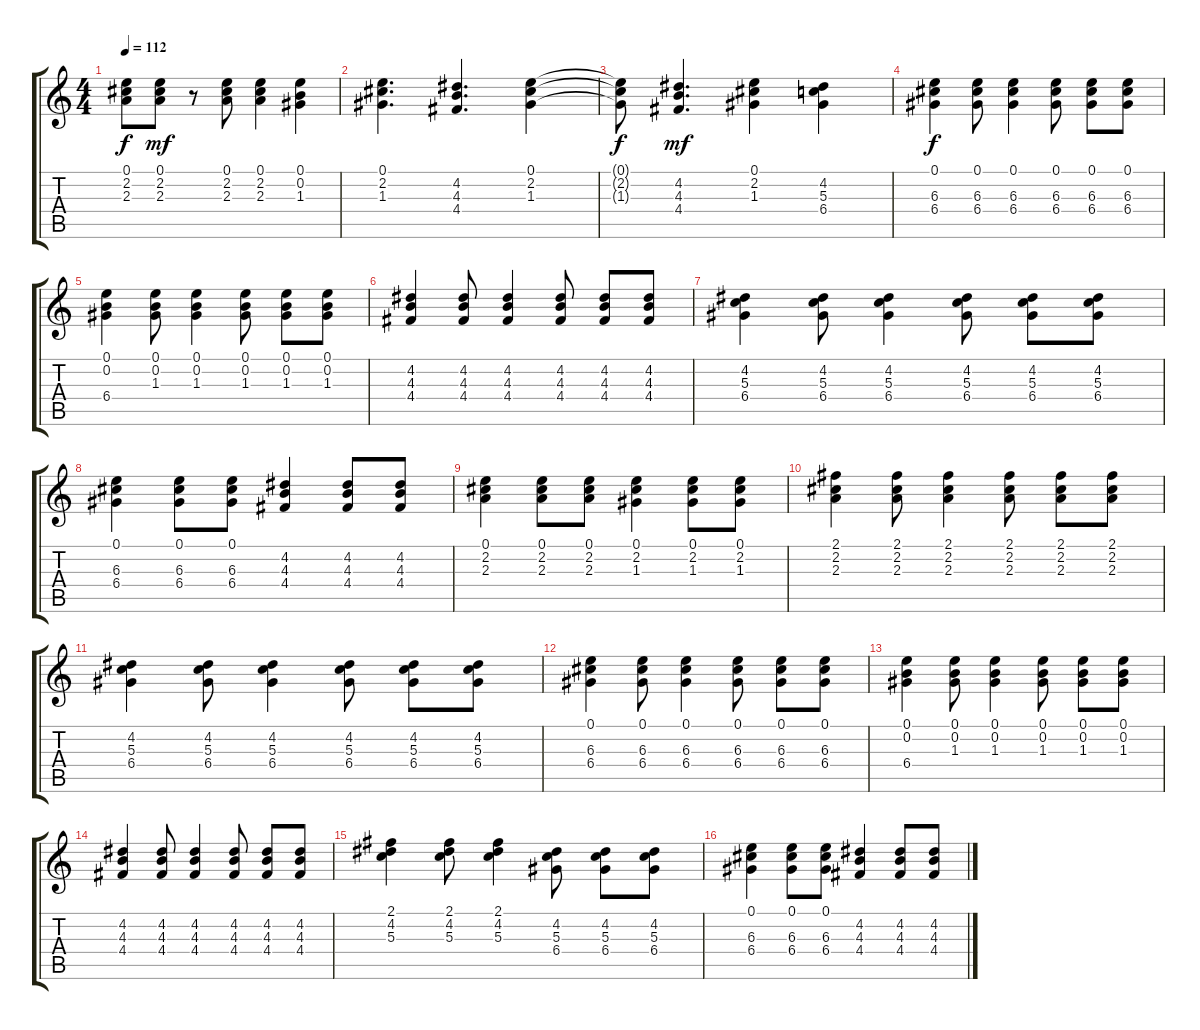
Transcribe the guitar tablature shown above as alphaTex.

\track "" {instrument acousticguitarsteel}
\staff {score tabs}
\tuning (E4 B3 G3 D3 A2 E2) {hide}
\ts (4 4)
\tempo 112
\clef g2
\ks c
(0.1{t} 2.2{t} 2.3{t}).8{dy f} (0.1 2.2 2.3).8{dy mf} r.8 (0.1 2.2 2.3).8 (0.1 2.2 2.3).4 (0.1 0.2 1.3).4 |
(0.1 2.2 1.3).4{d} (4.2 4.3 4.4).4{d} (0.1 2.2 1.3).4 |
(0.1{t} 2.2{t} 1.3{t}).8{dy f} (4.2 4.3 4.4).4{d dy mf} (0.1 2.2 1.3).4 (4.2 5.3 6.4).4 |
(0.1 6.3 6.4).4{dy f} (0.1 6.3 6.4).8 (0.1 6.3 6.4).4 (0.1 6.3 6.4).8 (0.1 6.3 6.4).8 (0.1 6.3 6.4).8 |
(0.1 0.2 6.4).4 (0.1 0.2 1.3).8 (0.1 0.2 1.3).4 (0.1 0.2 1.3).8 (0.1 0.2 1.3).8 (0.1 0.2 1.3).8 |
(4.2 4.3 4.4).4 (4.2 4.3 4.4).8 (4.2 4.3 4.4).4 (4.2 4.3 4.4).8 (4.2 4.3 4.4).8 (4.2 4.3 4.4).8 |
(4.2 5.3 6.4).4 (4.2 5.3 6.4).8 (4.2 5.3 6.4).4 (4.2 5.3 6.4).8 (4.2 5.3 6.4).8 (4.2 5.3 6.4).8 |
(0.1 6.3 6.4).4 (0.1 6.3 6.4).8 (0.1 6.3 6.4).8 (4.2 4.3 4.4).4 (4.2 4.3 4.4).8 (4.2 4.3 4.4).8 |
(0.1 2.2 2.3).4 (0.1 2.2 2.3).8 (0.1 2.2 2.3).8 (0.1 2.2 1.3).4 (0.1 2.2 1.3).8 (0.1 2.2 1.3).8 |
(2.1 2.2 2.3).4 (2.1 2.2 2.3).8 (2.1 2.2 2.3).4 (2.1 2.2 2.3).8 (2.1 2.2 2.3).8 (2.1 2.2 2.3).8 |
(4.2 5.3 6.4).4 (4.2 5.3 6.4).8 (4.2 5.3 6.4).4 (4.2 5.3 6.4).8 (4.2 5.3 6.4).8 (4.2 5.3 6.4).8 |
(0.1 6.3 6.4).4 (0.1 6.3 6.4).8 (0.1 6.3 6.4).4 (0.1 6.3 6.4).8 (0.1 6.3 6.4).8 (0.1 6.3 6.4).8 |
(0.1 0.2 6.4).4 (0.1 0.2 1.3).8 (0.1 0.2 1.3).4 (0.1 0.2 1.3).8 (0.1 0.2 1.3).8 (0.1 0.2 1.3).8 |
(4.2 4.3 4.4).4 (4.2 4.3 4.4).8 (4.2 4.3 4.4).4 (4.2 4.3 4.4).8 (4.2 4.3 4.4).8 (4.2 4.3 4.4).8 |
(2.1 4.2 5.3).4 (2.1 4.2 5.3).8 (2.1 4.2 5.3).4 (4.2 5.3 6.4).8 (4.2 5.3 6.4).8 (4.2 5.3 6.4).8 |
(0.1 6.3 6.4).4 (0.1 6.3 6.4).8 (0.1 6.3 6.4).8 (4.2 4.3 4.4).4 (4.2 4.3 4.4).8 (4.2 4.3 4.4).8
